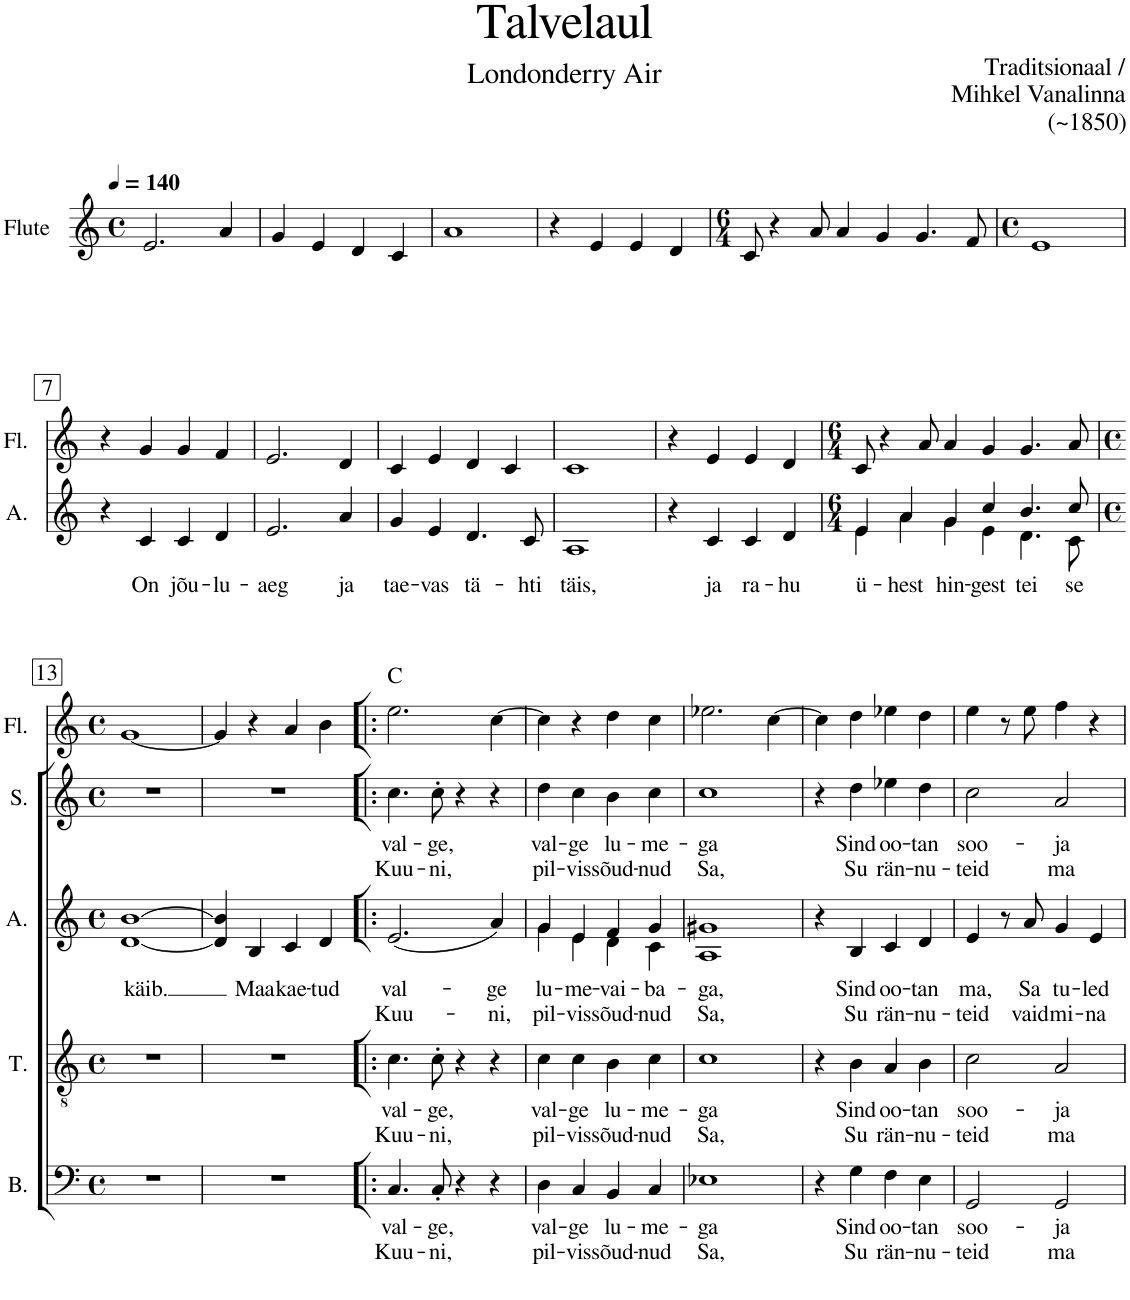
**kern	**text	**text	**kern	**text	**text	**kern	**text	**text	**kern	**text	**text	**kern	**harte
*part5	*part5	*part5	*part4	*part4	*part4	*part3	*part3	*part3	*part2	*part2	*part2	*part1	*part1
*staff5	*staff5	*staff5	*staff4	*staff4	*staff4	*staff3	*staff3	*staff3	*staff2	*staff2	*staff2	*staff1	*
*I"Bass	*	*	*I"Tenor	*	*	*I"S/A	*	*	*I"Soprano	*	*	*I"Flute	*
*I'B.	*	*	*I'T.	*	*	*I'A.	*	*	*I'S.	*	*	*I'Fl.	*
*stria5	*	*	*stria5	*	*	*stria5	*	*	*stria5	*	*	*	*
*clefF4	*	*	*clefGv2	*	*	*clefG2	*	*	*clefG2	*	*	*clefG2	*
*	*	*	*	*	*	*Trd1c2	*	*	*	*	*	*	*
*k[]	*	*	*k[]	*	*	*k[]	*	*	*k[]	*	*	*k[]	*
*M4/4	*	*	*M4/4	*	*	*M4/4	*	*	*M4/4	*	*	*M4/4	*
*met(c)	*	*	*met(c)	*	*	*met(c)	*	*	*met(c)	*	*	*met(c)	*
*MM140	*	*	*MM140	*	*	*MM140	*	*	*MM140	*	*	*MM140	*
=1	=1	=1	=1	=1	=1	=1	=1	=1	=1	=1	=1	=1	=1
1r	.	.	1r	.	.	1r	.	.	1r	.	.	2.e/	.
.	.	.	.	.	.	.	.	.	.	.	.	4a/	.
=2	=2	=2	=2	=2	=2	=2	=2	=2	=2	=2	=2	=2	=2
1r	.	.	1r	.	.	1r	.	.	1r	.	.	4g/	.
.	.	.	.	.	.	.	.	.	.	.	.	4e/	.
.	.	.	.	.	.	.	.	.	.	.	.	4d/	.
.	.	.	.	.	.	.	.	.	.	.	.	4c/	.
=3	=3	=3	=3	=3	=3	=3	=3	=3	=3	=3	=3	=3	=3
1r	.	.	1r	.	.	1r	.	.	1r	.	.	1a	.
=4	=4	=4	=4	=4	=4	=4	=4	=4	=4	=4	=4	=4	=4
1r	.	.	1r	.	.	1r	.	.	1r	.	.	4r	.
.	.	.	.	.	.	.	.	.	.	.	.	4e/	.
.	.	.	.	.	.	.	.	.	.	.	.	4e/	.
.	.	.	.	.	.	.	.	.	.	.	.	4d/	.
=5	=5	=5	=5	=5	=5	=5	=5	=5	=5	=5	=5	=5	=5
*M6/4	*	*	*M6/4	*	*	*M6/4	*	*	*M6/4	*	*	*M6/4	*
1.r	.	.	1.r	.	.	1.r	.	.	1.r	.	.	8c/	.
.	.	.	.	.	.	.	.	.	.	.	.	4r	.
.	.	.	.	.	.	.	.	.	.	.	.	8a/	.
.	.	.	.	.	.	.	.	.	.	.	.	4a/	.
.	.	.	.	.	.	.	.	.	.	.	.	4g/	.
.	.	.	.	.	.	.	.	.	.	.	.	4.g/	.
.	.	.	.	.	.	.	.	.	.	.	.	8f/	.
=6	=6	=6	=6	=6	=6	=6	=6	=6	=6	=6	=6	=6	=6
*M4/4	*	*	*M4/4	*	*	*M4/4	*	*	*M4/4	*	*	*M4/4	*
*met(c)	*	*	*met(c)	*	*	*met(c)	*	*	*met(c)	*	*	*met(c)	*
1r	.	.	1r	.	.	1r	.	.	1r	.	.	1e	.
!!LO:LB:g=z
=7	=7	=7	=7	=7	=7	=7	=7	=7	=7	=7	=7	=7	=7
1r	.	.	1r	.	.	4r	.	.	1r	.	.	4r	.
!	!	!	!	!	!	!	!LO:LY:b	!	!	!	!	!	!
.	.	.	.	.	.	4c/	On	.	.	.	.	4g/	.
!	!	!	!	!	!	!	!LO:LY:b	!	!	!	!	!	!
.	.	.	.	.	.	4c/	jõu-	.	.	.	.	4g/	.
!	!	!	!	!	!	!	!LO:LY:b	!	!	!	!	!	!
.	.	.	.	.	.	4d/	-lu-	.	.	.	.	4f/	.
=8	=8	=8	=8	=8	=8	=8	=8	=8	=8	=8	=8	=8	=8
!	!	!	!	!	!	!	!LO:LY:b	!	!	!	!	!	!
1r	.	.	1r	.	.	2.e/	-aeg	.	1r	.	.	2.e/	.
!	!	!	!	!	!	!	!LO:LY:b	!	!	!	!	!	!
.	.	.	.	.	.	4a/	ja	.	.	.	.	4d/	.
=9	=9	=9	=9	=9	=9	=9	=9	=9	=9	=9	=9	=9	=9
!	!	!	!	!	!	!	!LO:LY:b	!	!	!	!	!	!
1r	.	.	1r	.	.	4g/	tae-	.	1r	.	.	4c/	.
!	!	!	!	!	!	!	!LO:LY:b	!	!	!	!	!	!
.	.	.	.	.	.	4e/	-vas	.	.	.	.	4e/	.
!	!	!	!	!	!	!	!LO:LY:b	!	!	!	!	!	!
.	.	.	.	.	.	4.d/	tä-	.	.	.	.	4d/	.
.	.	.	.	.	.	.	.	.	.	.	.	4c/	.
!	!	!	!	!	!	!	!LO:LY:b	!	!	!	!	!	!
.	.	.	.	.	.	8c/	hti	.	.	.	.	.	.
=10	=10	=10	=10	=10	=10	=10	=10	=10	=10	=10	=10	=10	=10
!	!	!	!	!	!	!	!LO:LY:b	!	!	!	!	!	!
1r	.	.	1r	.	.	1A	täis,	.	1r	.	.	1c	.
=11	=11	=11	=11	=11	=11	=11	=11	=11	=11	=11	=11	=11	=11
1r	.	.	1r	.	.	4r	.	.	1r	.	.	4r	.
!	!	!	!	!	!	!	!LO:LY:b	!	!	!	!	!	!
.	.	.	.	.	.	4c/	ja	.	.	.	.	4e/	.
!	!	!	!	!	!	!	!LO:LY:b	!	!	!	!	!	!
.	.	.	.	.	.	4c/	ra-	.	.	.	.	4e/	.
!	!	!	!	!	!	!	!LO:LY:b	!	!	!	!	!	!
.	.	.	.	.	.	4d/	-hu	.	.	.	.	4d/	.
=12	=12	=12	=12	=12	=12	=12	=12	=12	=12	=12	=12	=12	=12
*M6/4	*	*	*M6/4	*	*	*M6/4	*	*	*M6/4	*	*	*M6/4	*
*	*	*	*	*	*	*^	*	*	*	*	*	*	*
!	!	!	!	!	!	!	!	!LO:LY:b	!	!	!	!	!	!
1.r	.	.	1.r	.	.	4e/	4e\	ü-	.	1.r	.	.	8c/	.
.	.	.	.	.	.	.	.	.	.	.	.	.	4r	.
!	!	!	!	!	!	!	!	!LO:LY:b	!	!	!	!	!	!
.	.	.	.	.	.	4a/	4a\	-hest	.	.	.	.	.	.
.	.	.	.	.	.	.	.	.	.	.	.	.	8a/	.
!	!	!	!	!	!	!	!	!LO:LY:b	!	!	!	!	!	!
.	.	.	.	.	.	4g/	4g\	hin-	.	.	.	.	4a/	.
!	!	!	!	!	!	!	!	!LO:LY:b	!	!	!	!	!	!
.	.	.	.	.	.	4cc/	4e\	-gest	.	.	.	.	4g/	.
!	!	!	!	!	!	!	!	!LO:LY:b	!	!	!	!	!	!
.	.	.	.	.	.	4.b/	4.d\	tei-	.	.	.	.	4.g/	.
!	!	!	!	!	!	!	!	!LO:LY:b	!	!	!	!	!	!
.	.	.	.	.	.	8cc/	8c\	se	.	.	.	.	8a/	.
*	*	*	*	*	*	*v	*v	*	*	*	*	*	*	*
!!LO:LB:g=z
=13	=13	=13	=13	=13	=13	=13	=13	=13	=13	=13	=13	=13	=13
*M4/4	*	*	*M4/4	*	*	*M4/4	*	*	*M4/4	*	*	*M4/4	*
*met(c)	*	*	*met(c)	*	*	*met(c)	*	*	*met(c)	*	*	*met(c)	*
*	*	*	*	*	*	*^	*	*	*	*	*	*	*
!	!	!	!	!	!	!	!	!LO:LY:b	!	!	!	!	!	!
*	*	*	*	*	*	*v	*v	*	*	*	*	*	*	*
1r	.	.	1r	.	.	[1d [1b	käib.	.	1r	.	.	[1g	.
=14	=14	=14	=14	=14	=14	=14	=14	=14	=14	=14	=14	=14	=14
1r	.	.	1r	.	.	4d/] 4b/]	.	.	1r	.	.	4g/]	.
!	!	!	!	!	!	!	!LO:LY:b	!	!	!	!	!	!
.	.	.	.	.	.	4B/	Maa	.	.	.	.	4r	.
!	!	!	!	!	!	!	!LO:LY:b	!	!	!	!	!	!
.	.	.	.	.	.	4c/	kae-	.	.	.	.	4a/	.
!	!	!	!	!	!	!	!LO:LY:b	!	!	!	!	!	!
.	.	.	.	.	.	4d/	-tud	.	.	.	.	4b\	.
=15!|:	=15!|:	=15!|:	=15!|:	=15!|:	=15!|:	=15!|:	=15!|:	=15!|:	=15!|:	=15!|:	=15!|:	=15!|:	=15!|:
!	!LO:LY:b	!LO:LY:b	!	!LO:LY:b	!LO:LY:b	!	!LO:LY:b	!LO:LY:b	!	!LO:LY:b	!LO:LY:b	!	!
4.C/	val-	Kuu-	4.c\	val-	Kuu-	(2.e/	val-	Kuu-	4.cc\	val-	Kuu-	2.ee\	C:maj
!	!LO:LY:b	!LO:LY:b	!	!LO:LY:b	!LO:LY:b	!	!	!	!	!LO:LY:b	!LO:LY:b	!	!
8C'/	-ge,	-ni,	8c'\	-ge,	-ni,	.	.	.	8cc'\	-ge,	-ni,	.	.
4r	.	.	4r	.	.	.	.	.	4r	.	.	.	.
!	!	!	!	!	!	!	!LO:LY:b	!LO:LY:b	!	!	!	!	!
4r	.	.	4r	.	.	4a/)	-ge	-ni,	4r	.	.	[4cc\	.
=16	=16	=16	=16	=16	=16	=16	=16	=16	=16	=16	=16	=16	=16
!	!LO:LY:b	!LO:LY:b	!	!LO:LY:b	!LO:LY:b	!	!LO:LY:b	!LO:LY:b	!	!LO:LY:b	!LO:LY:b	!	!
*	*	*	*	*	*	*^	*	*	*	*	*	*	*
4D\	val-	pil-	4c\	val-	pil-	4g/	4g\	lu-	pil-	4dd\	val-	pil-	4cc\]	.
!	!LO:LY:b	!LO:LY:b	!	!LO:LY:b	!LO:LY:b	!	!	!LO:LY:b	!LO:LY:b	!	!LO:LY:b	!LO:LY:b	!	!
4C/	-ge	-vis	4c\	-ge	-vis	4e/	4e\	-me-	-vis	4cc\	-ge	-vis	4r	.
!	!LO:LY:b	!LO:LY:b	!	!LO:LY:b	!LO:LY:b	!	!	!LO:LY:b	!LO:LY:b	!	!LO:LY:b	!LO:LY:b	!	!
4BB/	lu-	sõud-	4B\	lu-	sõud-	4f/	4d\	-vai-	sõud-	4b\	lu-	sõud-	4dd\	.
!	!LO:LY:b	!LO:LY:b	!	!LO:LY:b	!LO:LY:b	!	!	!LO:LY:b	!LO:LY:b	!	!LO:LY:b	!LO:LY:b	!	!
4C/	-me-	-nud	4c\	-me-	-nud	4g/	4c\	-ba-	-nud	4cc\	-me-	-nud	4cc\	.
=17	=17	=17	=17	=17	=17	=17	=17	=17	=17	=17	=17	=17	=17	=17
!	!LO:LY:b	!LO:LY:b	!	!LO:LY:b	!LO:LY:b	!	!	!LO:LY:b	!LO:LY:b	!	!LO:LY:b	!LO:LY:b	!	!
1E-X	-ga	Sa,	1c	-ga	Sa,	1g#X	1A	-ga,	Sa,	1cc	-ga	Sa,	2.ee-X\	.
.	.	.	.	.	.	.	.	.	.	.	.	.	[4cc\	.
*	*	*	*	*	*	*v	*v	*	*	*	*	*	*	*
=18	=18	=18	=18	=18	=18	=18	=18	=18	=18	=18	=18	=18	=18
4r	.	.	4r	.	.	4r	.	.	4r	.	.	4cc\]	.
!	!LO:LY:b	!LO:LY:b	!	!LO:LY:b	!LO:LY:b	!	!LO:LY:b	!LO:LY:b	!	!LO:LY:b	!LO:LY:b	!	!
4G\	Sind	Su	4B\	Sind	Su	4B/	Sind	Su	4dd\	Sind	Su	4dd\	.
!	!LO:LY:b	!LO:LY:b	!	!LO:LY:b	!LO:LY:b	!	!LO:LY:b	!LO:LY:b	!	!LO:LY:b	!LO:LY:b	!	!
4F\	oo-	rän-	4A/	oo-	rän-	4c/	oo-	rän-	4ee-X\	oo-	rän-	4ee-X\	.
!	!LO:LY:b	!LO:LY:b	!	!LO:LY:b	!LO:LY:b	!	!LO:LY:b	!LO:LY:b	!	!LO:LY:b	!LO:LY:b	!	!
4E\	-tan	-nu-	4B\	-tan	-nu-	4d/	-tan	-nu-	4dd\	-tan	-nu-	4dd\	.
=19	=19	=19	=19	=19	=19	=19	=19	=19	=19	=19	=19	=19	=19
!	!LO:LY:b	!LO:LY:b	!	!LO:LY:b	!LO:LY:b	!	!LO:LY:b	!LO:LY:b	!	!LO:LY:b	!LO:LY:b	!	!
2GG/	soo-	-teid	2c\	soo-	-teid	4e/	ma,	-teid	2cc\	soo-	-teid	4ee\	.
.	.	.	.	.	.	8r	.	.	.	.	.	8r	.
!	!	!	!	!	!	!	!LO:LY:b	!LO:LY:b	!	!	!	!	!
.	.	.	.	.	.	8a/	Sa	vaid	.	.	.	8ee\	.
!	!LO:LY:b	!LO:LY:b	!	!LO:LY:b	!LO:LY:b	!	!LO:LY:b	!LO:LY:b	!	!LO:LY:b	!LO:LY:b	!	!
2GG/	-ja	ma	2A/	-ja	ma	4g/	tu-	mi-	2a/	-ja	ma	4ff\	.
!	!	!	!	!	!	!	!LO:LY:b	!LO:LY:b	!	!	!	!	!
.	.	.	.	.	.	4e/	-led	-na	.	.	.	4r	.
=	=	=	=	=	=	=	=	=	=	=	=	=	=
*-	*-	*-	*-	*-	*-	*-	*-	*-	*-	*-	*-	*-	*-
